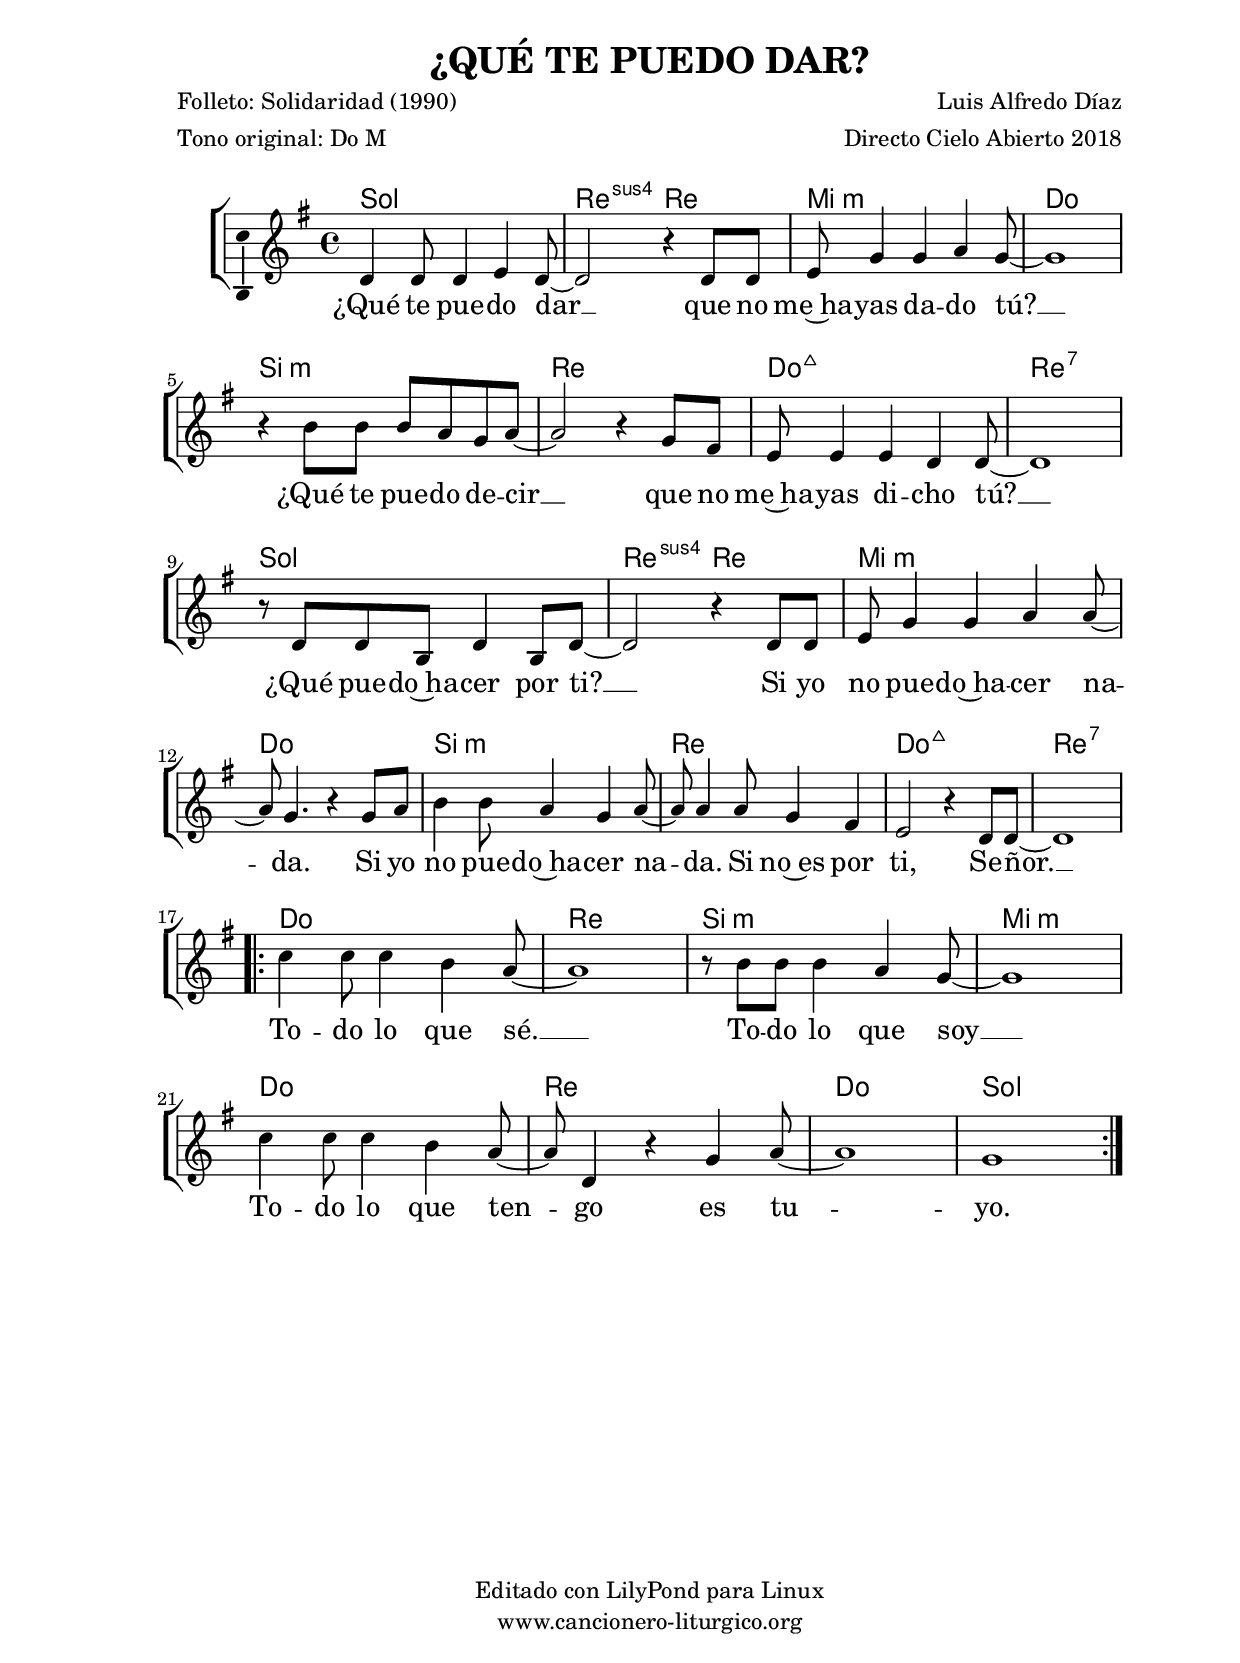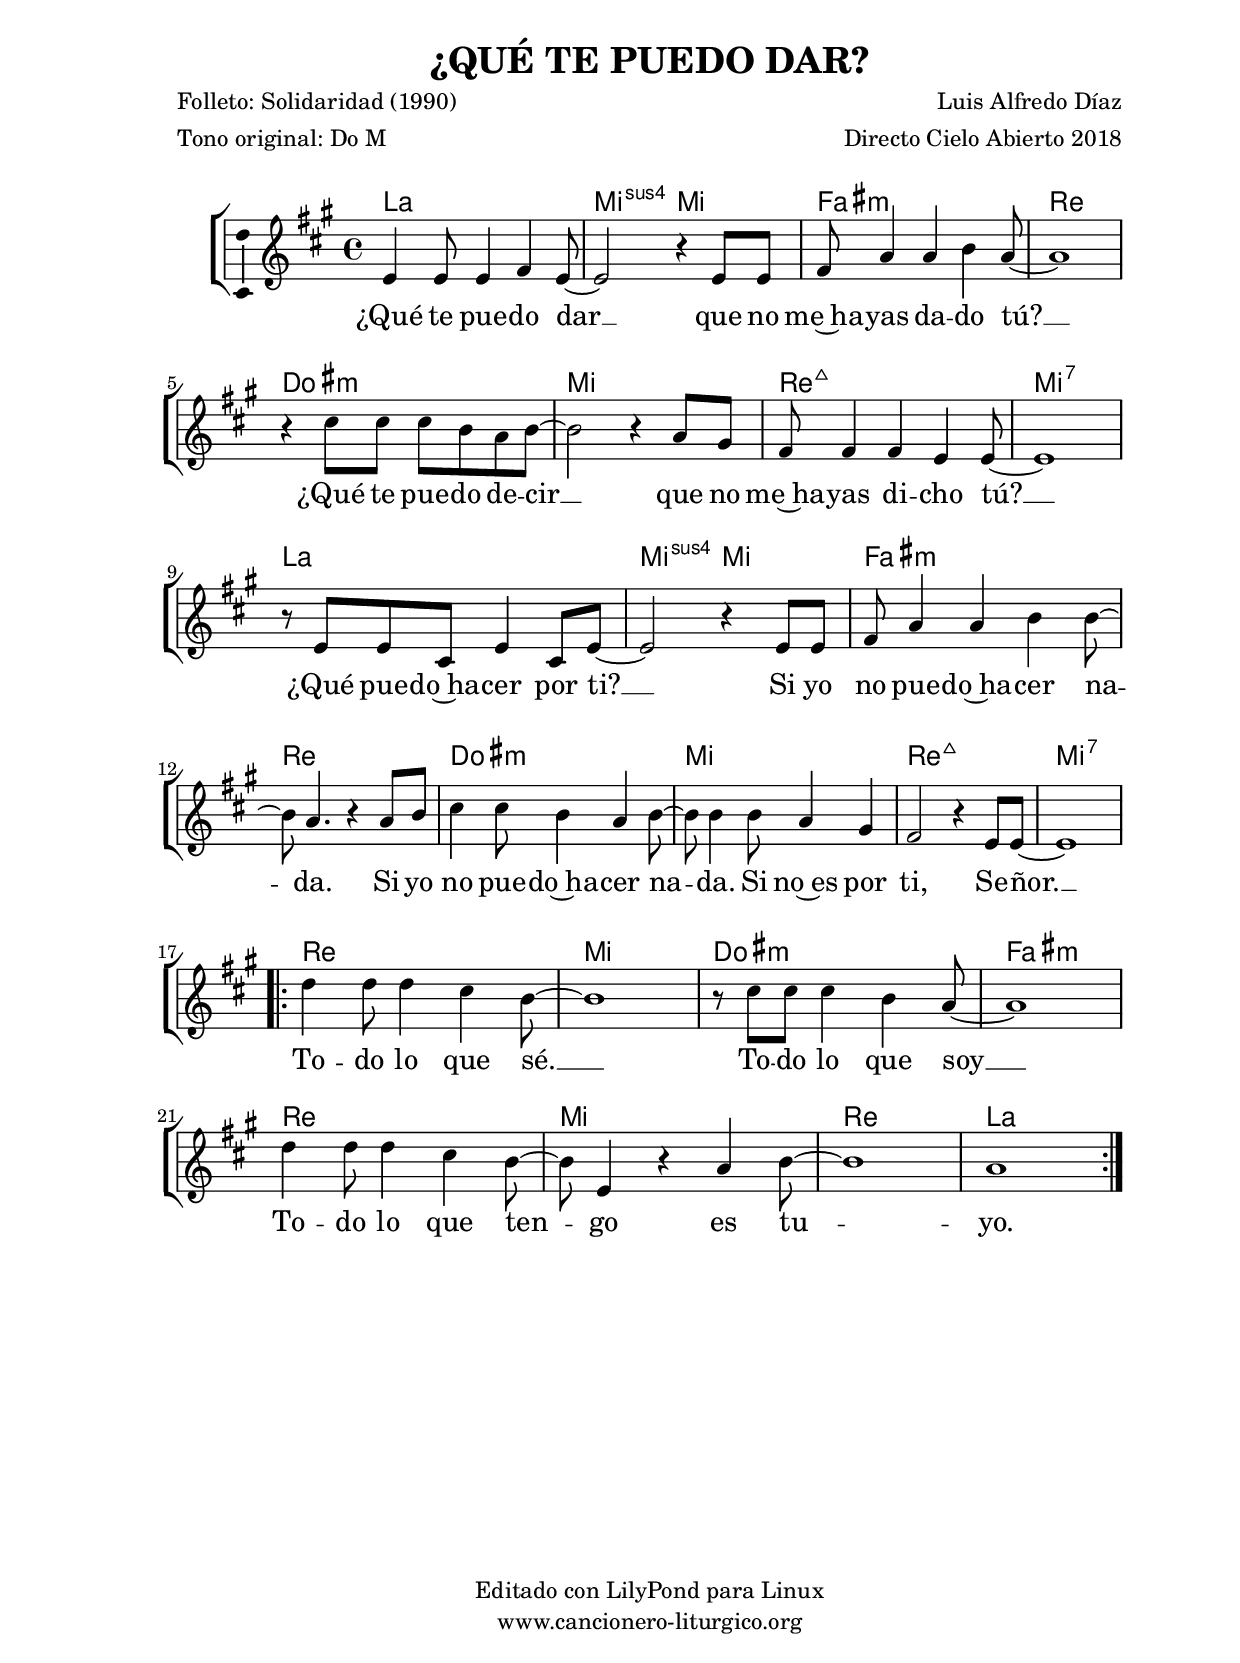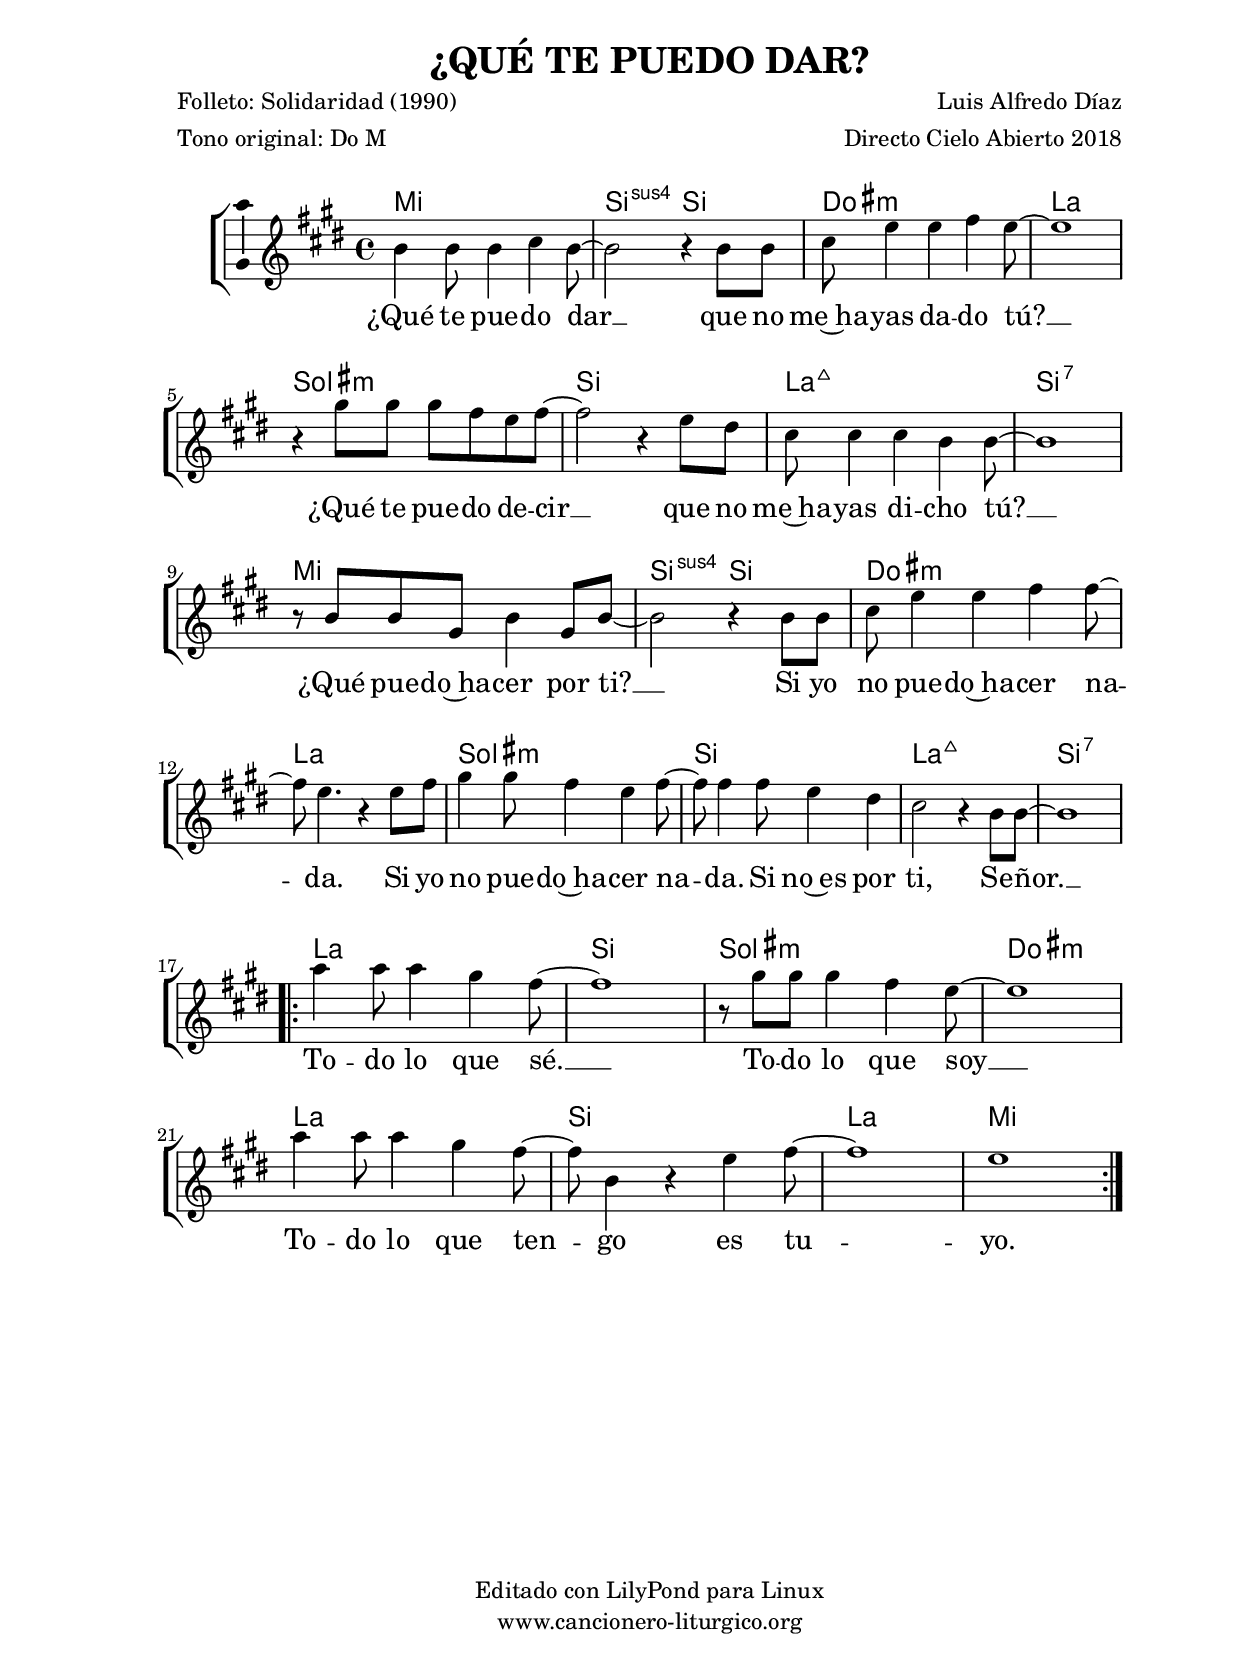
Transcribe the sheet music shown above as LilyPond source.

%
%para convertir .midi en .wav:
%timidity filename.midi -Ow -o finename.wav
%
%
%Para convertir de .wav a .mp3:
%lame -h -m j filename.wav
%
%
%para escuchar el midi:
%timidity nombrefichero.midi
%


%versión de lilypond para la que se ha escrito esta partitura:
\version "2.16.0"

	%Tamaño papel
	#(set-default-paper-size "a4")
	%Tamaño partitura
	#(set-global-staff-size 20)
	%No responde al pulsar sobre una nota
	#(ly:set-option 'point-and-click #f)

%parámetros del encabezamiento:
\header {
	title = "¿QUÉ TE PUEDO DAR?"                         %VERSIÓN EN DIRECTO (Cielo Abierto 2018)
                                                             %https://www.youtube.com/watch?v=b3JN9D8neHM
	subtitle = ""
	composer = "Luis Alfredo Díaz"
	poet = "Folleto: Solidaridad (1990)"
	meter = "Tono original: Do M"
	arranger = "Directo Cielo Abierto 2018"
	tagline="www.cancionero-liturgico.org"
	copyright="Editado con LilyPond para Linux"
	}

%parámetros asociados al papel:
\paper  {
	oddHeaderMarkup = \markup {\fill-line { \on-the-fly #not-first-page \fromproperty #'header:title \on-the-fly #not-first-page \fromproperty #'header:composer }}
	evenHeaderMarkup = \markup {\fill-line { \fromproperty #'header:composer \fromproperty #'header:title }}
	#(set-paper-size "a4")
	print-page-number = ##f
	first-page-number = 1
	print-first-page-number = ##f
%	head-separation = 3.0 \cm
	top-margin = 2.0 \cm
	bottom-margin = 0.5\cm
%%%	bottom-margin = -1.0\cm
	left-margin = 3.0 \cm
	line-width = 16.0 \cm 
	indent = 8\mm
	interscoreline = 2.\mm
	between-system-space = 15\mm
%	para que las partituras no llenen la hoja:
	ragged-bottom = ##t
%	idem para la última hoja:
	ragged-last-bottom = ##f
%	para que las partituras llenen el ancho del papel:
	ragged-last = ##f
	after-title-space = 2.5 \cm
%page-count=1
system-count=6

	%Flexible Vertical Spacing
%	markup-markup-spacing =
%	#'((basic-distance . 15) (minimum-distance . 15) (padding . 3))
	markup-system-spacing =
	#'((basic-distance . 15) (minimum-distance . 15) (padding . 3))
	system-system-spacing =
	#'((basic-distance . 15) (minimum-distance . 15) (padding . 3))
	score-system-spacing =
	#'((basic-distance . 15) (minimum-distance . 15) (padding . 5))
%	top-system-spacing = % header
%	#'((basic-distance . 8) (minimum-distance . 0) (padding . 0))
%	top-markup-spacing =
%	#'((basic-distance . 20) (minimum-distance . 20) (padding . 0))
	last-bottom-spacing = % footer
	#'((basic-distance . 5) (minimum-distance . 5) (padding . 0))
%	score-markup-spacing =
%	#'((basic-distance . 16) (minimum-distance . 13) (padding . 0))

	}


%parámetros que afectan a toda la partitura:
global =  {
	%clave de sol (G):
	\clef G
	%armadura:
	\transpose c g
	\key c \major
	\tempo 4=120
	\set Score.tempoHideNote = ##t
	}


acordes = {
	\italianChords
	\chordmode {
	\transpose c g,
{



c1 g2:sus4 g2 a1:m f e:m g f:maj7 g:7
c1 g2:sus4 g2 a1:m f e:m g f:maj7 g:7

\repeat volta 2 {
f1 g e:m a:m f g f c
}

	}
	}
}

melodia = 
	\transpose c g,
{
\time 4/4

\relative c''{

g4 g8 g4 a g8~
g2 r4 g8 g
a8 c4 c d c8~
c1
r4 e8 e e d c d~
d2 r4 c8 b
a8 a4 a g g8~
g1

%\bar "||"
\break

r8 g8 g e g4 e8 g~
g2 r4 g8 g
a8 c4 c d d8~
d8 c4. r4 c8 d
e4 e8 d4 c d8~
d8 d4 d8 c4 b
a2 r4 g8 g~
g1

\break

\repeat volta 2 {
f'4 f8 f4 e d8~
d1
r8 e8 e e4 d c8~
c1
f4 f8 f4 e d8~
d8 g,4 r4 c4 d8~
d1
c1
}

%\bar "|."

}
}


texto = \lyricmode {

¿Qué te pue -- do dar __
que no me~ha -- yas da -- do tú? __
¿Qué te pue -- do de -- cir __
que no me~ha -- yas di -- cho tú? __

¿Qué pue -- do~ha -- cer por ti? __
Si yo no pue -- do~ha -- cer na -- da.
Si yo no pue -- do~ha -- cer na -- da.
Si no~es por ti, Se -- ñor. __

To -- do lo que sé. __
To -- do lo que soy __
To -- do lo que ten -- go es tu -- yo.

}


acordesStaff = \context ChordNames = acordesStaff <<
	\set chordChanges = ##t
	\acordes
	>>


vozStaff = \context Voice = vozStaff
\with {\consists "Ambitus_engraver"}
<<
%	\set Staff.instrumentName = ""
%	\set Staff.shortInstrumentName = ""
%	\set Staff.midiInstrument = #"clarinet"
%	\set Staff.midiInstrument = #"cello"
	\set Staff.midiInstrument = #"flute"
%	\set Staff.midiInstrument = #"electric guitar (jazz)"
%	\set Staff.midiInstrument = #"english horn"
%	\set Staff.midiInstrument = #"violin"
%	\set Staff.midiInstrument = #"glockenspiel"
	\set Staff.midiMinimumVolume = #0.7
	\set Staff.midiMaximumVolume = #0.9
	\global
	\melodia
	>>


textoStaff = \context Lyrics = textoStaff <<
	\lyricsto vozStaff \texto
	>>


\book {
	\score {
		\context ChoirStaff {
			\override StaffGroup.SystemStartBracket #'collapse-height = #1
			\override Score.SystemStartBar #'collapse-height = #1
			<<
			\acordesStaff
			\vozStaff
			\textoStaff
			>>
			}
		\layout {
	    		\context {
				\Lyrics
				\override LyricText #'font-size = #2
				}
	   		 \context {
				\Score
				\override StaffSymbol #'staff-space = #(magstep +3)
				}
			}
		}
	\score {
		\unfoldRepeats
		\context ChoirStaff {
			<<
			\acordesStaff
			\vozStaff
			>>
			}
		\midi {
	  		\context {
	  			\Score
				tempoWholesPerMinute = #(ly:make-moment 70 4)
				}
			}
		}
	}



#(define output-suffix "C")
\book {
	\score {
		\context ChoirStaff {
			\override StaffGroup.SystemStartBracket #'collapse-height = #1
			\override Score.SystemStartBar #'collapse-height = #1
\transpose c d
			<<
			\acordesStaff
			\vozStaff
			\textoStaff
			>>
			}
		\layout {
	    		\context {
				\Lyrics
				\override LyricText #'font-size = #2
				}
	   		 \context {
				\Score
				\override StaffSymbol #'staff-space = #(magstep +3)
				}
			}
		}
	}

#(define output-suffix "S")
\book {
	\score {
		\context ChoirStaff {
			\override StaffGroup.SystemStartBracket #'collapse-height = #1
			\override Score.SystemStartBar #'collapse-height = #1
\transpose c a
			<<
			\acordesStaff
			\vozStaff
			\textoStaff
			>>
			}
		\layout {
	    		\context {
				\Lyrics
				\override LyricText #'font-size = #2
				}
	   		 \context {
				\Score
				\override StaffSymbol #'staff-space = #(magstep +3)
				}
			}
		}
	}


